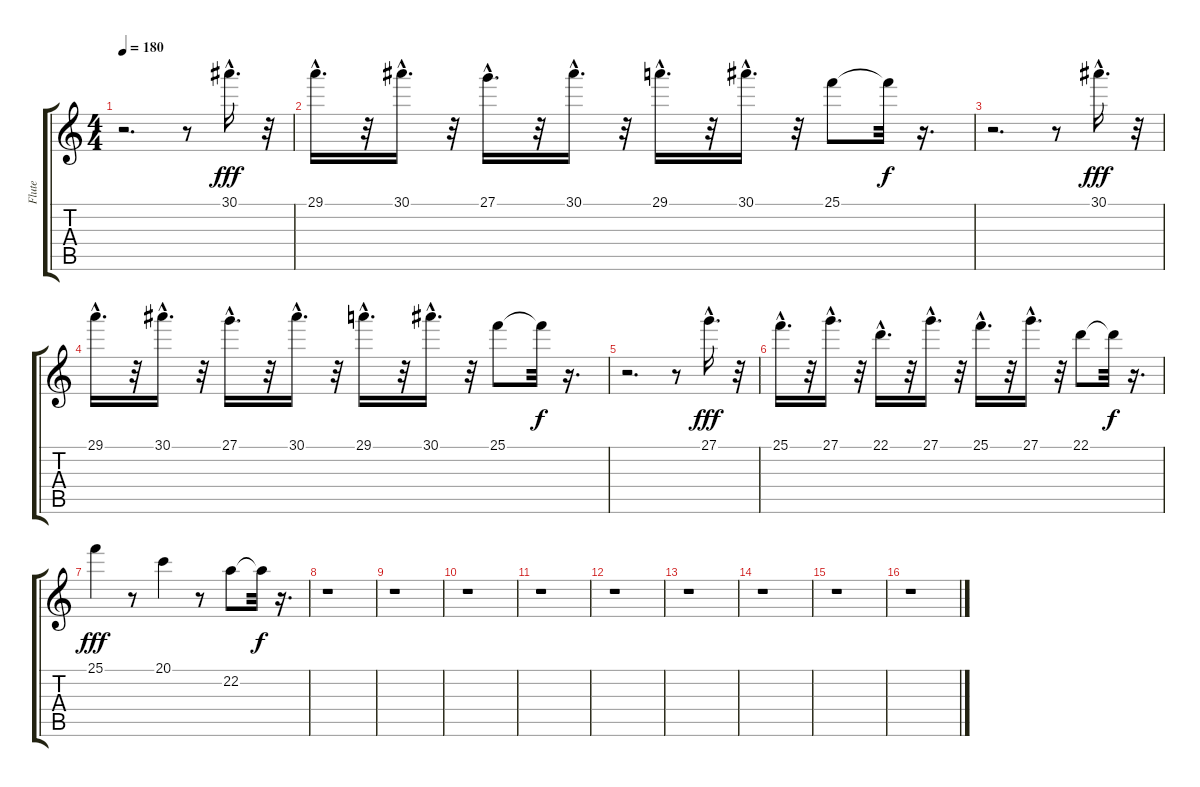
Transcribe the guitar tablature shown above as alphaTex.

\track ("Flute" "Flute") {instrument flute}
\staff {score tabs}
\tuning (E4 B3 G3 D3 A2 E2) {hide}
\ts (4 4)
\tempo 180
\clef g2
\ks c
r.2{d dy fff} r.8 30.1{hac}.16{d} r.32 |
29.1{hac}.16{d} r.32 30.1{hac}.16{d} r.32 27.1{hac}.16{d} r.32 30.1{hac}.16{d} r.32 29.1{hac}.16{d} r.32 30.1{hac}.16{d} r.32 25.1.8 25.1{t}.32{dy f} r.16{d} |
r.2{d} r.8 30.1{hac}.16{d dy fff} r.32 |
29.1{hac}.16{d} r.32 30.1{hac}.16{d} r.32 27.1{hac}.16{d} r.32 30.1{hac}.16{d} r.32 29.1{hac}.16{d} r.32 30.1{hac}.16{d} r.32 25.1.8 25.1{t}.32{dy f} r.16{d} |
r.2{d} r.8 27.1{hac}.16{d dy fff} r.32 |
25.1{hac}.16{d} r.32 27.1{hac}.16{d} r.32 22.1{hac}.16{d} r.32 27.1{hac}.16{d} r.32 25.1{hac}.16{d} r.32 27.1{hac}.16{d} r.32 22.1.8 22.1{t}.32{dy f} r.16{d} |
25.1.4{dy fff} r.8 20.1.4 r.8 22.2.8 22.2{t}.32{dy f} r.16{d} |
r.1 |
r.1 |
r.1 |
r.1 |
r.1 |
r.1 |
r.1 |
r.1 |
r.1
